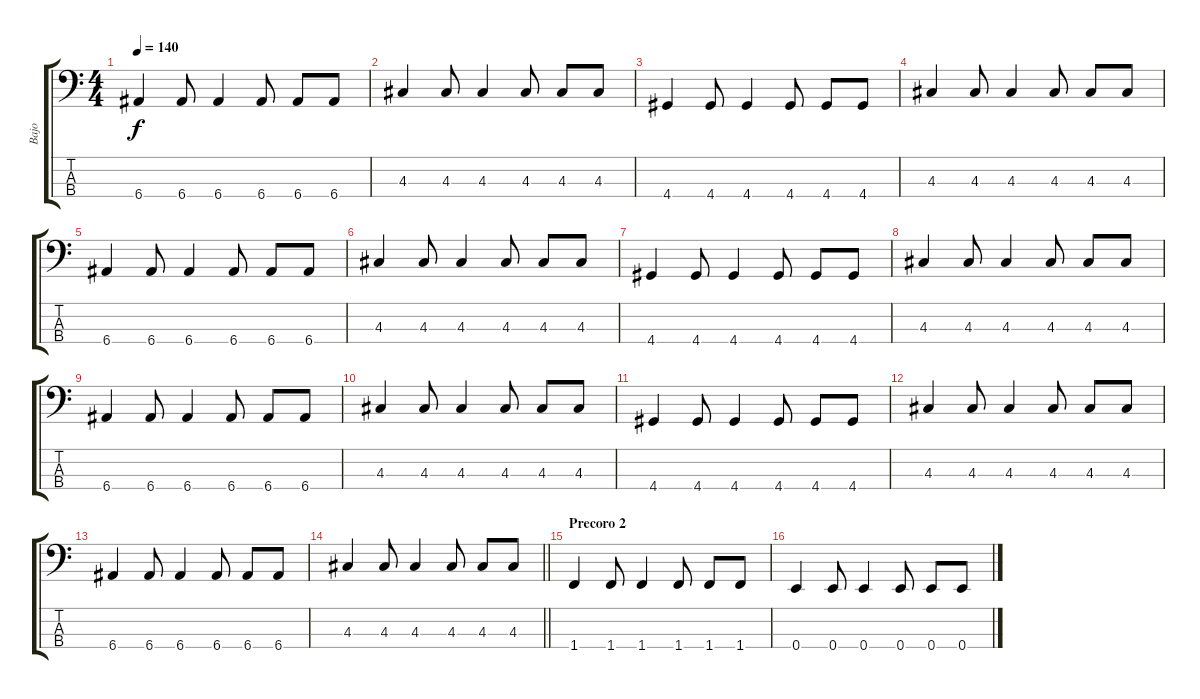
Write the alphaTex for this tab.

\track ("Bajo" "Bajo") {instrument electricbassfinger}
\staff {score tabs}
\tuning (G2 D2 A1 E1) {hide}
\ts (4 4)
\tempo 140
\clef f4
\ks c
6.4.4{dy f} 6.4.8 6.4.4 6.4.8 6.4.8 6.4.8 |
4.3.4 4.3.8 4.3.4 4.3.8 4.3.8 4.3.8 |
4.4.4 4.4.8 4.4.4 4.4.8 4.4.8 4.4.8 |
4.3.4 4.3.8 4.3.4 4.3.8 4.3.8 4.3.8 |
6.4.4 6.4.8 6.4.4 6.4.8 6.4.8 6.4.8 |
4.3.4 4.3.8 4.3.4 4.3.8 4.3.8 4.3.8 |
4.4.4 4.4.8 4.4.4 4.4.8 4.4.8 4.4.8 |
4.3.4 4.3.8 4.3.4 4.3.8 4.3.8 4.3.8 |
6.4.4 6.4.8 6.4.4 6.4.8 6.4.8 6.4.8 |
4.3.4 4.3.8 4.3.4 4.3.8 4.3.8 4.3.8 |
4.4.4 4.4.8 4.4.4 4.4.8 4.4.8 4.4.8 |
4.3.4 4.3.8 4.3.4 4.3.8 4.3.8 4.3.8 |
6.4.4 6.4.8 6.4.4 6.4.8 6.4.8 6.4.8 |
\barLineRight lightlight
4.3.4 4.3.8 4.3.4 4.3.8 4.3.8 4.3.8 |
\section ("" "Precoro 2")
1.4.4 1.4.8 1.4.4 1.4.8 1.4.8 1.4.8 |
0.4.4 0.4.8 0.4.4 0.4.8 0.4.8 0.4.8
